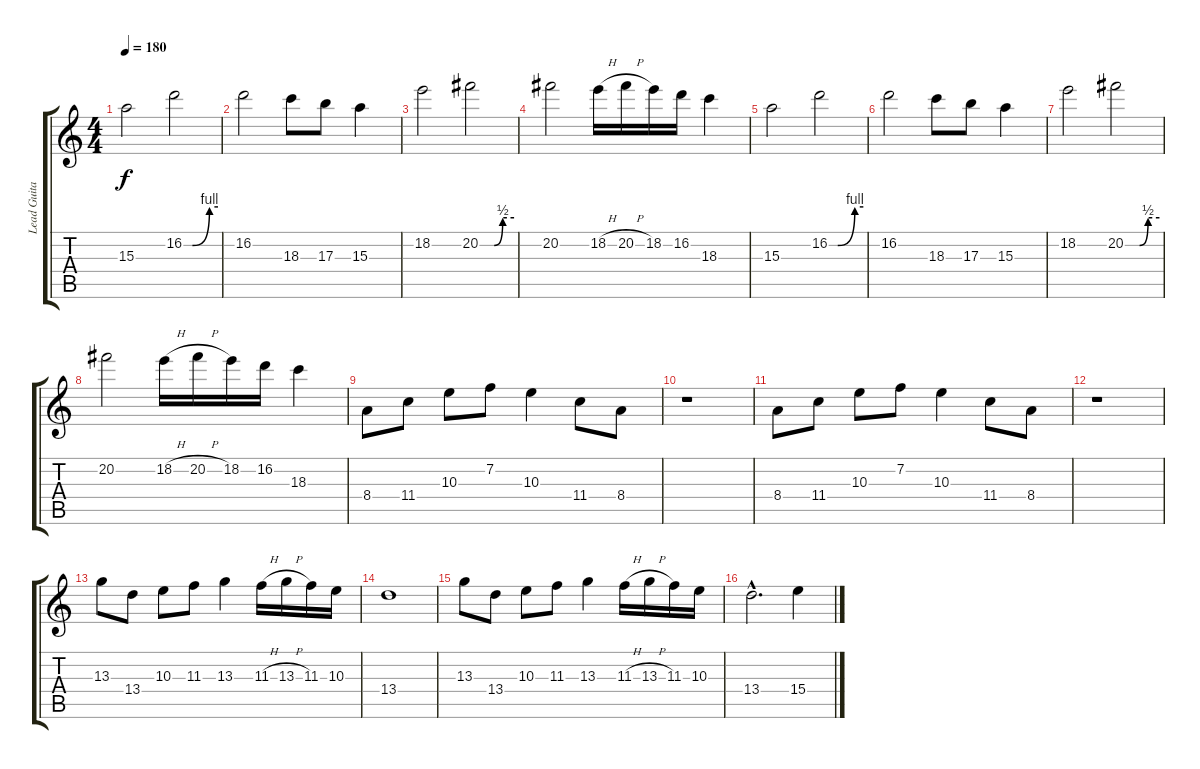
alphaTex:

\track ("Lead Guitar" "Lead Guita") {instrument distortionguitar}
\staff {score tabs}
\tuning (Eb4 Bb3 Gb3 Db3 Ab2 Eb2) {hide}
\ts (4 4)
\tempo 180
\clef g2
\ks c
15.3.2{dy f} 16.2{be (custom 0 0 15 0 45 4 60 4)}.2 |
16.2.2 18.3.8 17.3.8 15.3.4 |
18.2.2 20.2{be (custom 0 0 25 0 40 2 60 2)}.2 |
20.2.2 18.2{h}.16 20.2{h}.16 18.2.16 16.2.16 18.3.4 |
15.3.2 16.2{be (custom 0 0 15 0 45 4 60 4)}.2 |
16.2.2 18.3.8 17.3.8 15.3.4 |
18.2.2 20.2{be (custom 0 0 25 0 40 2 60 2)}.2 |
20.2.2 18.2{h}.16 20.2{h}.16 18.2.16 16.2.16 18.3.4 |
8.4.8 11.4.8 10.3.8 7.2.8 10.3.4 11.4.8 8.4.8 |
r.1 |
8.4.8 11.4.8 10.3.8 7.2.8 10.3.4 11.4.8 8.4.8 |
r.1 |
13.3.8 13.4.8 10.3.8 11.3.8 13.3.4 11.3{h}.16 13.3{h}.16 11.3.16 10.3.16 |
13.4.1 |
13.3.8 13.4.8 10.3.8 11.3.8 13.3.4 11.3{h}.16 13.3{h}.16 11.3.16 10.3.16 |
13.4{hac}.2{d} 15.4{ss}.4
